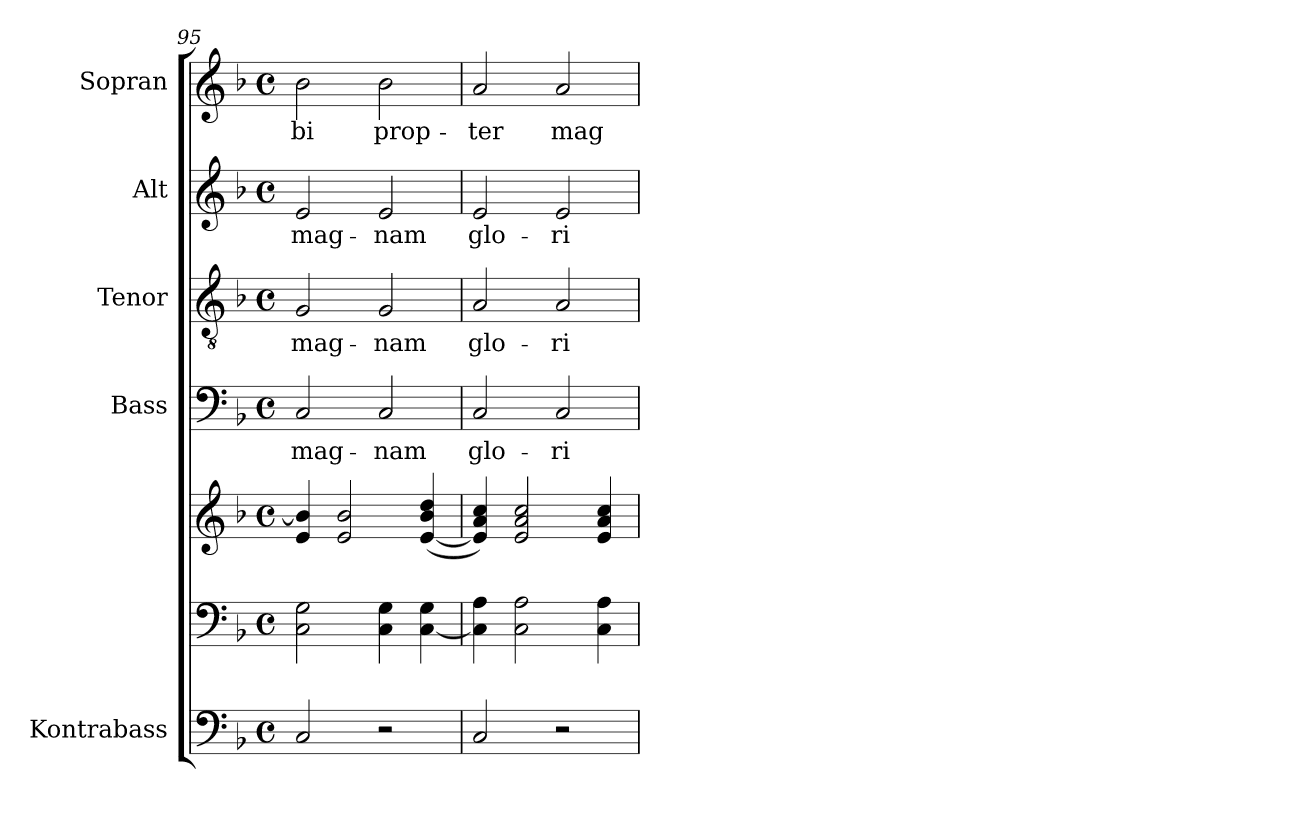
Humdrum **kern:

**kern	**kern	**kern	**kern	**text	**kern	**text	**kern	**text	**kern	**text
*part6	*part5	*part5	*part4	*part4	*part3	*part3	*part2	*part2	*part1	*part1
*staff7	*staff6	*staff5	*staff4	*staff4	*staff3	*staff3	*staff2	*staff2	*staff1	*staff1
*I"Kontrabass	*	*	*I"Bass	*	*I"Tenor	*	*I"Alt	*	*I"Sopran	*
*I'Kb.	*	*	*I'B.	*	*I'T.	*	*I'A.	*	*I'S.	*
*clefF4	*clefF4	*clefG2	*clefF4	*	*clefGv2	*	*clefG2	*	*clefG2	*
*ITrd7c12	*	*	*	*	*	*	*	*	*	*
*k[b-]	*k[b-]	*k[b-]	*k[b-]	*	*k[b-]	*	*k[b-]	*	*k[b-]	*
*F:	*F:	*F:	*F:	*	*F:	*	*F:	*	*F:	*
*M4/4	*M4/4	*M4/4	*M4/4	*	*M4/4	*	*M4/4	*	*M4/4	*
*met(c)	*met(c)	*met(c)	*met(c)	*	*met(c)	*	*met(c)	*	*met(c)	*
=95	=95	=95	=95	=95	=95	=95	=95	=95	=95	=95
!	!	!	!	!LO:LY:b	!	!LO:LY:b	!	!LO:LY:b	!	!LO:LY:b
2CC/	2C\ 2G\	4e/ 4b-/]	2C/	mag-	2G/	mag-	2e/	mag-	2b-\	-bi
.	.	2e/ 2b-/	.	.	.	.	.	.	.	.
!	!	!	!	!LO:LY:b	!	!LO:LY:b	!	!LO:LY:b	!	!LO:LY:b
2r	4C\ 4G\	.	2C/	-nam	2G/	-nam	2e/	-nam	2b-\	prop-
.	[<4C\ 4G\	([4e/ 4b-/ 4dd/	.	.	.	.	.	.	.	.
=96	=96	=96	=96	=96	=96	=96	=96	=96	=96	=96
!	!	!	!	!LO:LY:b	!	!LO:LY:b	!	!LO:LY:b	!	!LO:LY:b
2CC/	4C\] 4A\	4e/] 4a/ 4cc/)	2C/	glo-	2A/	glo-	2e/	glo-	2a/	-ter
.	2C\ 2A\	2e/ 2a/ 2cc/	.	.	.	.	.	.	.	.
!	!	!	!	!LO:LY:b	!	!LO:LY:b	!	!LO:LY:b	!	!LO:LY:b
2r	.	.	2C/	-ri-	2A/	-ri-	2e/	-ri-	2a/	mag-
.	4C\ 4A\	4e/ 4a/ 4cc/	.	.	.	.	.	.	.	.
=	=	=	=	=	=	=	=	=	=	=
*-	*-	*-	*-	*-	*-	*-	*-	*-	*-	*-
